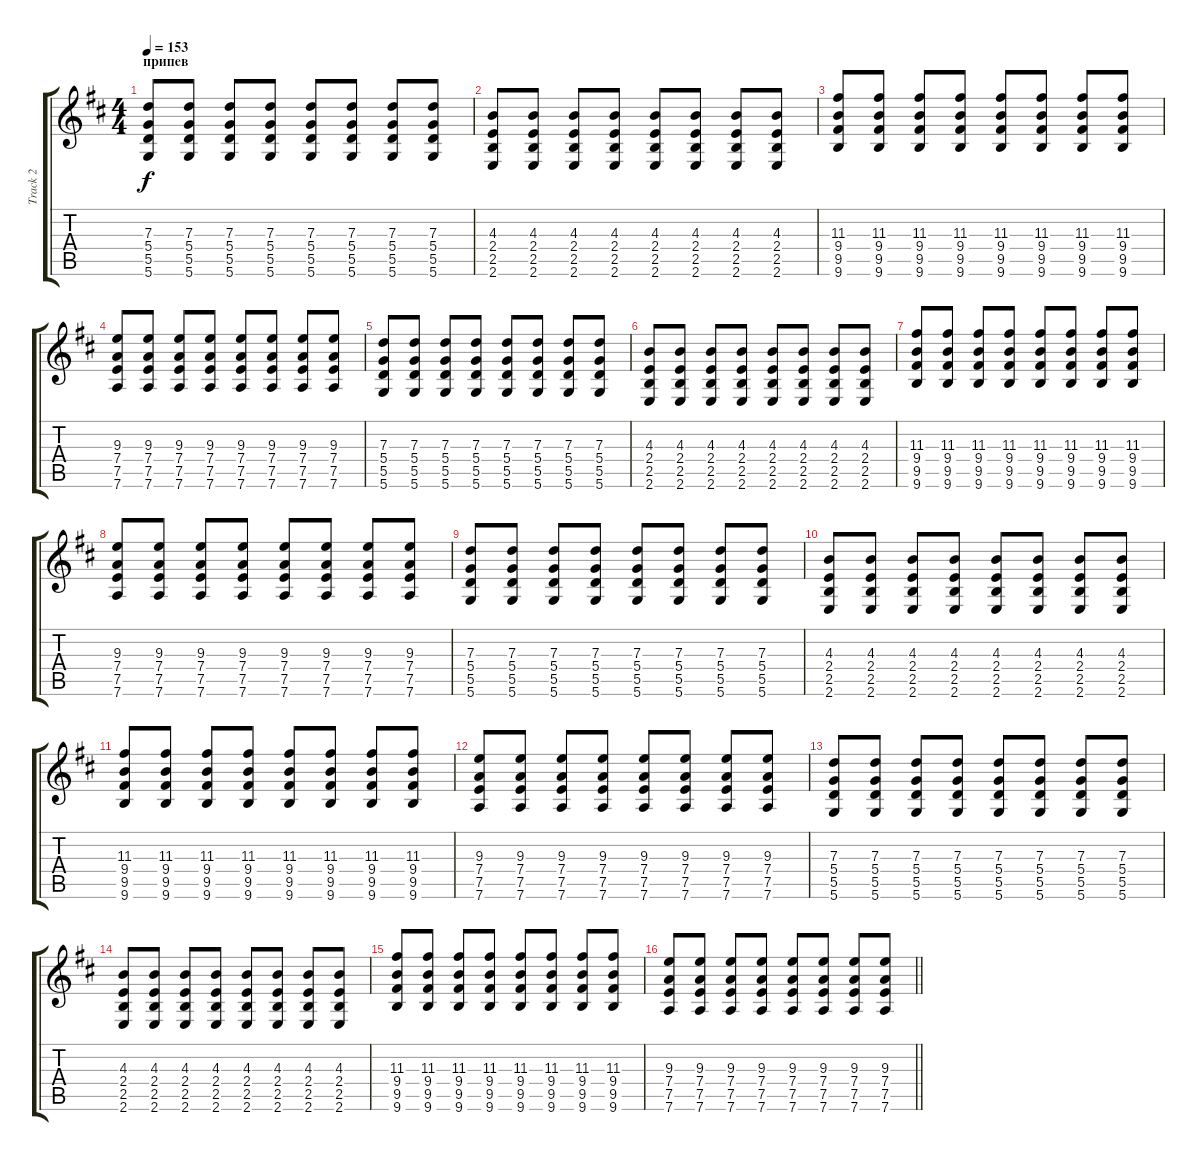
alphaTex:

\track ("Track 2" "Track 2") {instrument overdrivenguitar}
\staff {score tabs}
\tuning (E4 B3 G3 D3 A2 D2) {hide}
\ts (4 4)
\section ("" "припев")
\tempo 153
\clef g2
\ks bminor
(7.3 5.4 5.5 5.6).8{dy f} (7.3 5.4 5.5 5.6).8 (7.3 5.4 5.5 5.6).8 (7.3 5.4 5.5 5.6).8 (7.3 5.4 5.5 5.6).8 (7.3 5.4 5.5 5.6).8 (7.3 5.4 5.5 5.6).8 (7.3 5.4 5.5 5.6).8 |
(4.3 2.4 2.5 2.6).8 (4.3 2.4 2.5 2.6).8 (4.3 2.4 2.5 2.6).8 (4.3 2.4 2.5 2.6).8 (4.3 2.4 2.5 2.6).8 (4.3 2.4 2.5 2.6).8 (4.3 2.4 2.5 2.6).8 (4.3 2.4 2.5 2.6).8 |
(11.3 9.4 9.5 9.6).8 (11.3 9.4 9.5 9.6).8 (11.3 9.4 9.5 9.6).8 (11.3 9.4 9.5 9.6).8 (11.3 9.4 9.5 9.6).8 (11.3 9.4 9.5 9.6).8 (11.3 9.4 9.5 9.6).8 (11.3 9.4 9.5 9.6).8 |
(9.3 7.4 7.5 7.6).8 (9.3 7.4 7.5 7.6).8 (9.3 7.4 7.5 7.6).8 (9.3 7.4 7.5 7.6).8 (9.3 7.4 7.5 7.6).8 (9.3 7.4 7.5 7.6).8 (9.3 7.4 7.5 7.6).8 (9.3 7.4 7.5 7.6).8 |
(7.3 5.4 5.5 5.6).8 (7.3 5.4 5.5 5.6).8 (7.3 5.4 5.5 5.6).8 (7.3 5.4 5.5 5.6).8 (7.3 5.4 5.5 5.6).8 (7.3 5.4 5.5 5.6).8 (7.3 5.4 5.5 5.6).8 (7.3 5.4 5.5 5.6).8 |
(4.3 2.4 2.5 2.6).8 (4.3 2.4 2.5 2.6).8 (4.3 2.4 2.5 2.6).8 (4.3 2.4 2.5 2.6).8 (4.3 2.4 2.5 2.6).8 (4.3 2.4 2.5 2.6).8 (4.3 2.4 2.5 2.6).8 (4.3 2.4 2.5 2.6).8 |
(11.3 9.4 9.5 9.6).8 (11.3 9.4 9.5 9.6).8 (11.3 9.4 9.5 9.6).8 (11.3 9.4 9.5 9.6).8 (11.3 9.4 9.5 9.6).8 (11.3 9.4 9.5 9.6).8 (11.3 9.4 9.5 9.6).8 (11.3 9.4 9.5 9.6).8 |
(9.3 7.4 7.5 7.6).8 (9.3 7.4 7.5 7.6).8 (9.3 7.4 7.5 7.6).8 (9.3 7.4 7.5 7.6).8 (9.3 7.4 7.5 7.6).8 (9.3 7.4 7.5 7.6).8 (9.3 7.4 7.5 7.6).8 (9.3 7.4 7.5 7.6).8 |
(7.3 5.4 5.5 5.6).8 (7.3 5.4 5.5 5.6).8 (7.3 5.4 5.5 5.6).8 (7.3 5.4 5.5 5.6).8 (7.3 5.4 5.5 5.6).8 (7.3 5.4 5.5 5.6).8 (7.3 5.4 5.5 5.6).8 (7.3 5.4 5.5 5.6).8 |
(4.3 2.4 2.5 2.6).8 (4.3 2.4 2.5 2.6).8 (4.3 2.4 2.5 2.6).8 (4.3 2.4 2.5 2.6).8 (4.3 2.4 2.5 2.6).8 (4.3 2.4 2.5 2.6).8 (4.3 2.4 2.5 2.6).8 (4.3 2.4 2.5 2.6).8 |
(11.3 9.4 9.5 9.6).8 (11.3 9.4 9.5 9.6).8 (11.3 9.4 9.5 9.6).8 (11.3 9.4 9.5 9.6).8 (11.3 9.4 9.5 9.6).8 (11.3 9.4 9.5 9.6).8 (11.3 9.4 9.5 9.6).8 (11.3 9.4 9.5 9.6).8 |
(9.3 7.4 7.5 7.6).8 (9.3 7.4 7.5 7.6).8 (9.3 7.4 7.5 7.6).8 (9.3 7.4 7.5 7.6).8 (9.3 7.4 7.5 7.6).8 (9.3 7.4 7.5 7.6).8 (9.3 7.4 7.5 7.6).8 (9.3 7.4 7.5 7.6).8 |
(7.3 5.4 5.5 5.6).8 (7.3 5.4 5.5 5.6).8 (7.3 5.4 5.5 5.6).8 (7.3 5.4 5.5 5.6).8 (7.3 5.4 5.5 5.6).8 (7.3 5.4 5.5 5.6).8 (7.3 5.4 5.5 5.6).8 (7.3 5.4 5.5 5.6).8 |
(4.3 2.4 2.5 2.6).8 (4.3 2.4 2.5 2.6).8 (4.3 2.4 2.5 2.6).8 (4.3 2.4 2.5 2.6).8 (4.3 2.4 2.5 2.6).8 (4.3 2.4 2.5 2.6).8 (4.3 2.4 2.5 2.6).8 (4.3 2.4 2.5 2.6).8 |
(11.3 9.4 9.5 9.6).8 (11.3 9.4 9.5 9.6).8 (11.3 9.4 9.5 9.6).8 (11.3 9.4 9.5 9.6).8 (11.3 9.4 9.5 9.6).8 (11.3 9.4 9.5 9.6).8 (11.3 9.4 9.5 9.6).8 (11.3 9.4 9.5 9.6).8 |
\barLineRight lightlight
(9.3 7.4 7.5 7.6).8 (9.3 7.4 7.5 7.6).8 (9.3 7.4 7.5 7.6).8 (9.3 7.4 7.5 7.6).8 (9.3 7.4 7.5 7.6).8 (9.3 7.4 7.5 7.6).8 (9.3 7.4 7.5 7.6).8 (9.3 7.4 7.5 7.6).8
